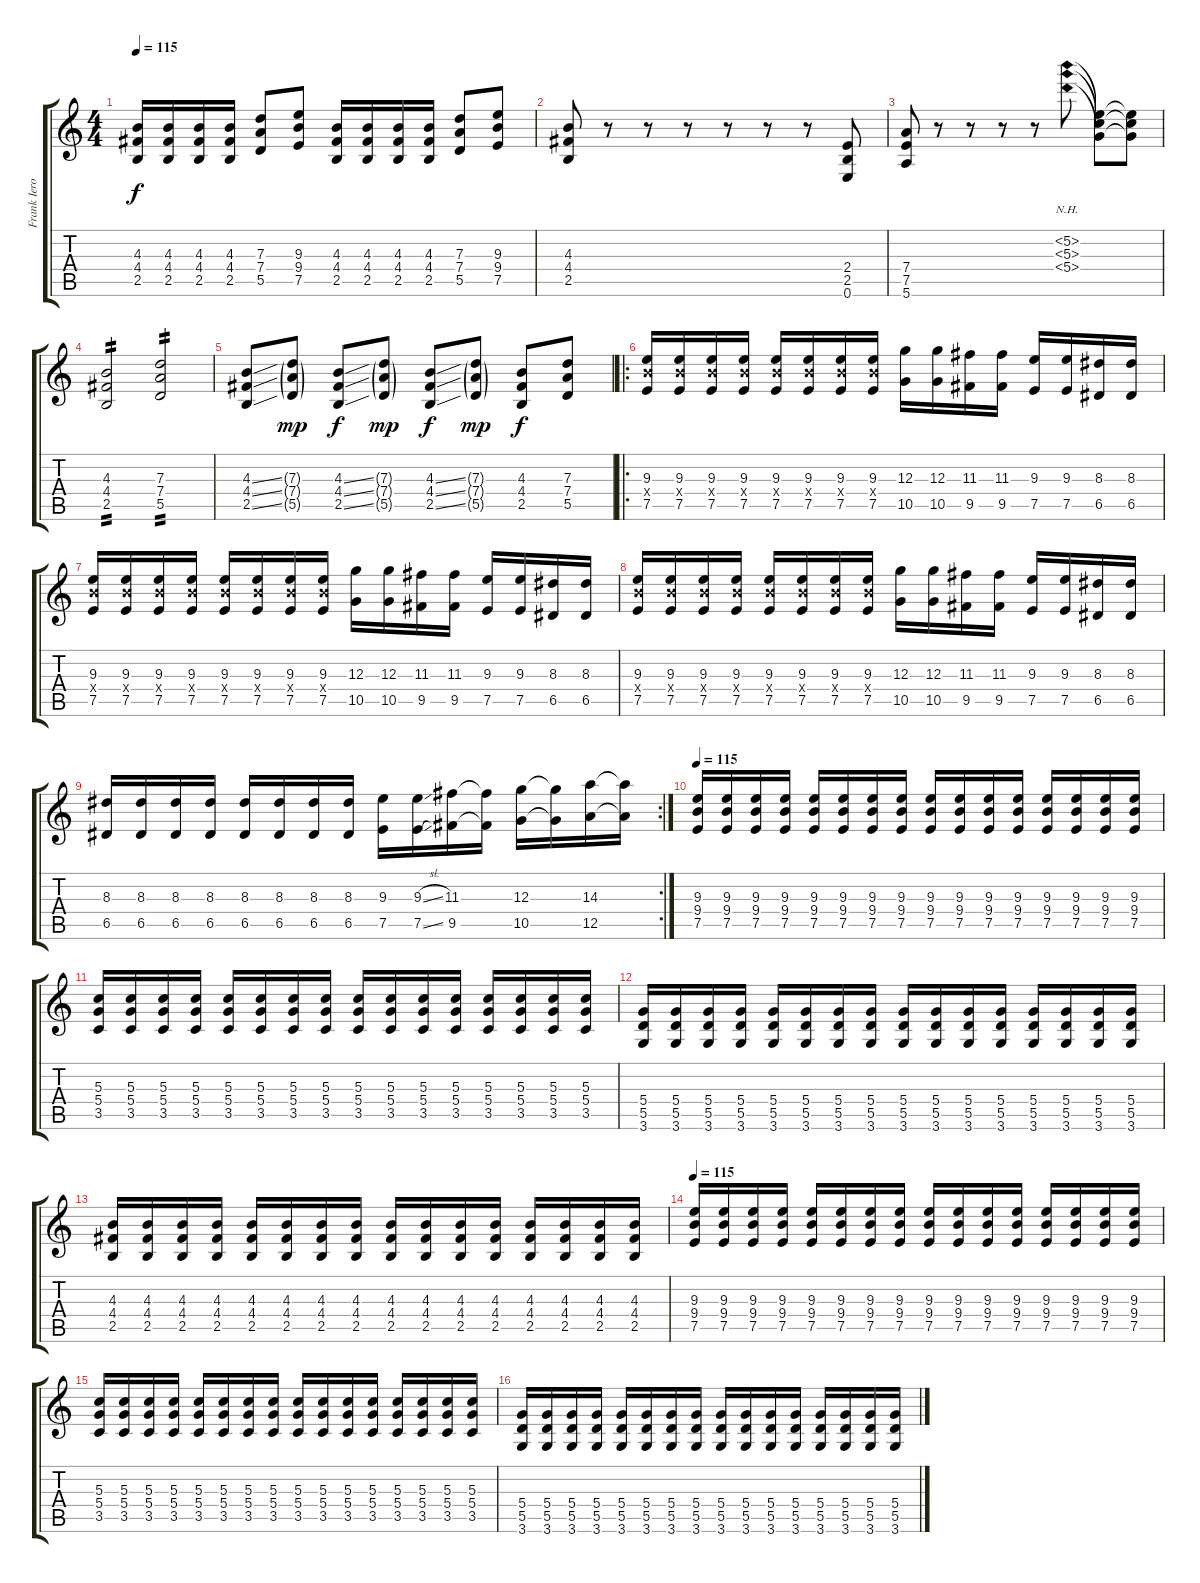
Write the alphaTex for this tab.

\track ("Frank Iero [Rhythm Guitar]" "Frank Iero") {instrument overdrivenguitar}
\staff {score tabs}
\tuning (E4 B3 G3 D3 A2 E2) {hide}
\ts (4 4)
\tempo 115
\clef g2
\ks c
(4.3 4.4 2.5).16{dy f} (4.3 4.4 2.5).16 (4.3 4.4 2.5).16 (4.3 4.4 2.5).16 (7.3 7.4 5.5).8 (9.3 9.4 7.5).8 (4.3 4.4 2.5).16 (4.3 4.4 2.5).16 (4.3 4.4 2.5).16 (4.3 4.4 2.5).16 (7.3 7.4 5.5).8 (9.3 9.4 7.5).8 |
(4.3 4.4 2.5).8 r.8 r.8 r.8 r.8 r.8 r.8 (2.4 2.5 0.6).8 |
(7.4 7.5 5.6).8 r.8 r.8 r.8 r.8 (5.2{nh} 5.3{nh} 5.4{nh}).8 (5.2{t} 5.3{t} 5.4{t}).8 (5.2{t} 5.3{t} 5.4{t}).8 |
(4.3 4.4 2.5).2{tp 2} (7.3 7.4 5.5).2{tp 2} |
(4.3{ss} 4.4{ss} 2.5{ss}).8 (7.3{g} 7.4{g} 5.5{g}).8{dy mp} (4.3{ss} 4.4{ss} 2.5{ss}).8{dy f} (7.3{g} 7.4{g} 5.5{g}).8{dy mp} (4.3{ss} 4.4{ss} 2.5{ss}).8{dy f} (7.3{g} 7.4{g} 5.5{g}).8{dy mp} (4.3 4.4 2.5).8{dy f} (7.3 7.4 5.5).8 |
\ro
(9.3 9.4{x} 7.5).16 (9.3 9.4{x} 7.5).16 (9.3 9.4{x} 7.5).16 (9.3 9.4{x} 7.5).16 (9.3 9.4{x} 7.5).16 (9.3 9.4{x} 7.5).16 (9.3 9.4{x} 7.5).16 (9.3 9.4{x} 7.5).16 (12.3 10.5).16 (12.3 10.5).16 (11.3 9.5).16 (11.3 9.5).16 (9.3 7.5).16 (9.3 7.5).16 (8.3 6.5).16 (8.3 6.5).16 |
(9.3 9.4{x} 7.5).16 (9.3 9.4{x} 7.5).16 (9.3 9.4{x} 7.5).16 (9.3 9.4{x} 7.5).16 (9.3 9.4{x} 7.5).16 (9.3 9.4{x} 7.5).16 (9.3 9.4{x} 7.5).16 (9.3 9.4{x} 7.5).16 (12.3 10.5).16 (12.3 10.5).16 (11.3 9.5).16 (11.3 9.5).16 (9.3 7.5).16 (9.3 7.5).16 (8.3 6.5).16 (8.3 6.5).16 |
(9.3 9.4{x} 7.5).16 (9.3 9.4{x} 7.5).16 (9.3 9.4{x} 7.5).16 (9.3 9.4{x} 7.5).16 (9.3 9.4{x} 7.5).16 (9.3 9.4{x} 7.5).16 (9.3 9.4{x} 7.5).16 (9.3 9.4{x} 7.5).16 (12.3 10.5).16 (12.3 10.5).16 (11.3 9.5).16 (11.3 9.5).16 (9.3 7.5).16 (9.3 7.5).16 (8.3 6.5).16 (8.3 6.5).16 |
\rc 2
(8.3 6.5).16 (8.3 6.5).16 (8.3 6.5).16 (8.3 6.5).16 (8.3 6.5).16 (8.3 6.5).16 (8.3 6.5).16 (8.3 6.5).16 (9.3 7.5).16 (9.3{sl} 7.5{sl}).16 (11.3 9.5).16 (11.3{t} 9.5{t}).16 (12.3 10.5).16 (12.3{t} 10.5{t}).16 (14.3 12.5).16 (14.3{t} 12.5{t}).16 |
\tempo 115
(9.3 9.4 7.5).16 (9.3 9.4 7.5).16 (9.3 9.4 7.5).16 (9.3 9.4 7.5).16 (9.3 9.4 7.5).16 (9.3 9.4 7.5).16 (9.3 9.4 7.5).16 (9.3 9.4 7.5).16 (9.3 9.4 7.5).16 (9.3 9.4 7.5).16 (9.3 9.4 7.5).16 (9.3 9.4 7.5).16 (9.3 9.4 7.5).16 (9.3 9.4 7.5).16 (9.3 9.4 7.5).16 (9.3 9.4 7.5).16 |
(5.3 5.4 3.5).16 (5.3 5.4 3.5).16 (5.3 5.4 3.5).16 (5.3 5.4 3.5).16 (5.3 5.4 3.5).16 (5.3 5.4 3.5).16 (5.3 5.4 3.5).16 (5.3 5.4 3.5).16 (5.3 5.4 3.5).16 (5.3 5.4 3.5).16 (5.3 5.4 3.5).16 (5.3 5.4 3.5).16 (5.3 5.4 3.5).16 (5.3 5.4 3.5).16 (5.3 5.4 3.5).16 (5.3 5.4 3.5).16 |
(5.4 5.5 3.6).16 (5.4 5.5 3.6).16 (5.4 5.5 3.6).16 (5.4 5.5 3.6).16 (5.4 5.5 3.6).16 (5.4 5.5 3.6).16 (5.4 5.5 3.6).16 (5.4 5.5 3.6).16 (5.4 5.5 3.6).16 (5.4 5.5 3.6).16 (5.4 5.5 3.6).16 (5.4 5.5 3.6).16 (5.4 5.5 3.6).16 (5.4 5.5 3.6).16 (5.4 5.5 3.6).16 (5.4 5.5 3.6).16 |
(4.3 4.4 2.5).16 (4.3 4.4 2.5).16 (4.3 4.4 2.5).16 (4.3 4.4 2.5).16 (4.3 4.4 2.5).16 (4.3 4.4 2.5).16 (4.3 4.4 2.5).16 (4.3 4.4 2.5).16 (4.3 4.4 2.5).16 (4.3 4.4 2.5).16 (4.3 4.4 2.5).16 (4.3 4.4 2.5).16 (4.3 4.4 2.5).16 (4.3 4.4 2.5).16 (4.3 4.4 2.5).16 (4.3 4.4 2.5).16 |
\tempo 115
(9.3 9.4 7.5).16 (9.3 9.4 7.5).16 (9.3 9.4 7.5).16 (9.3 9.4 7.5).16 (9.3 9.4 7.5).16 (9.3 9.4 7.5).16 (9.3 9.4 7.5).16 (9.3 9.4 7.5).16 (9.3 9.4 7.5).16 (9.3 9.4 7.5).16 (9.3 9.4 7.5).16 (9.3 9.4 7.5).16 (9.3 9.4 7.5).16 (9.3 9.4 7.5).16 (9.3 9.4 7.5).16 (9.3 9.4 7.5).16 |
(5.3 5.4 3.5).16 (5.3 5.4 3.5).16 (5.3 5.4 3.5).16 (5.3 5.4 3.5).16 (5.3 5.4 3.5).16 (5.3 5.4 3.5).16 (5.3 5.4 3.5).16 (5.3 5.4 3.5).16 (5.3 5.4 3.5).16 (5.3 5.4 3.5).16 (5.3 5.4 3.5).16 (5.3 5.4 3.5).16 (5.3 5.4 3.5).16 (5.3 5.4 3.5).16 (5.3 5.4 3.5).16 (5.3 5.4 3.5).16 |
(5.4 5.5 3.6).16 (5.4 5.5 3.6).16 (5.4 5.5 3.6).16 (5.4 5.5 3.6).16 (5.4 5.5 3.6).16 (5.4 5.5 3.6).16 (5.4 5.5 3.6).16 (5.4 5.5 3.6).16 (5.4 5.5 3.6).16 (5.4 5.5 3.6).16 (5.4 5.5 3.6).16 (5.4 5.5 3.6).16 (5.4 5.5 3.6).16 (5.4 5.5 3.6).16 (5.4 5.5 3.6).16 (5.4 5.5 3.6).16
